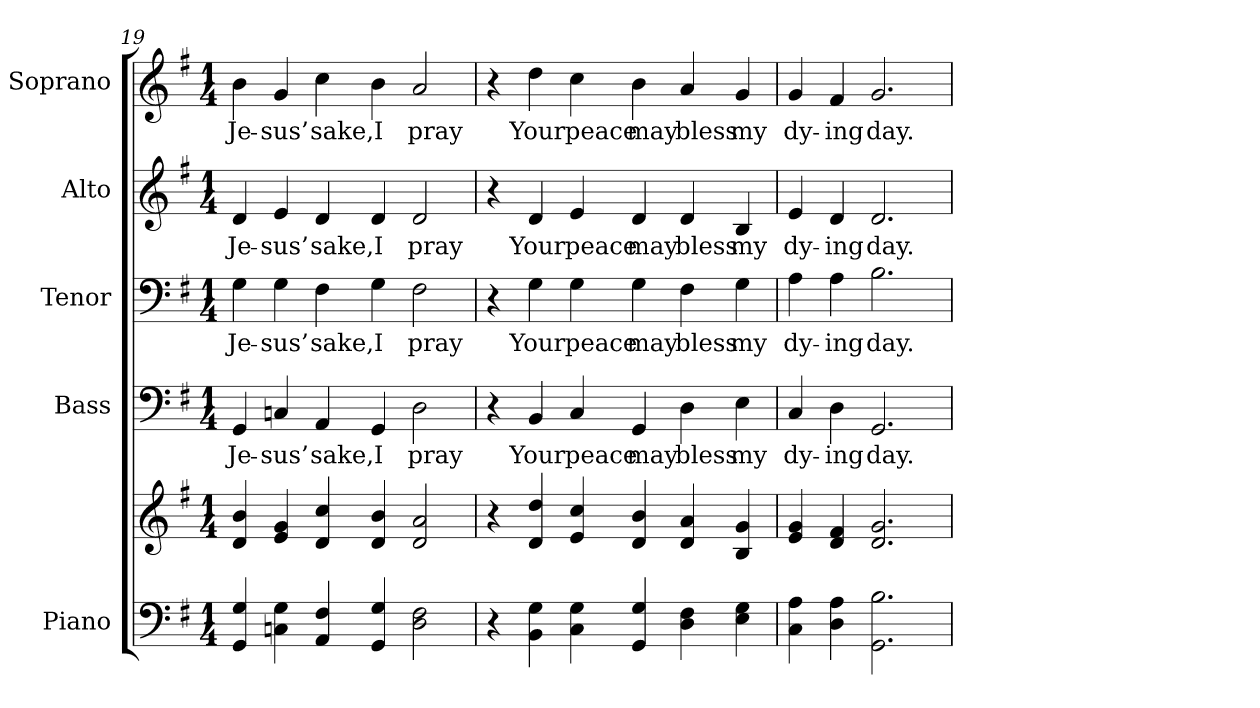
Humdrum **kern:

**kern	**kern	**kern	**text	**kern	**text	**kern	**text	**kern	**text
*part5	*part5	*part4	*part4	*part3	*part3	*part2	*part2	*part1	*part1
*staff6	*staff5	*staff4	*staff4	*staff3	*staff3	*staff2	*staff2	*staff1	*staff1
*I"Piano	*	*I"Bass	*	*I"Tenor	*	*I"Alto	*	*I"Soprano	*
*I'Pno.	*	*I'B.	*	*I'T.	*	*I'A.	*	*I'S.	*
*clefF4	*clefG2	*clefF4	*	*clefF4	*	*clefG2	*	*clefG2	*
*k[f#]	*k[f#]	*k[f#]	*	*k[f#]	*	*k[f#]	*	*k[f#]	*
*G:	*G:	*G:	*	*G:	*	*G:	*	*G:	*
*M1/4	*M1/4	*M1/4	*	*M1/4	*	*M1/4	*	*M1/4	*
=19	=19	=19	=19	=19	=19	=19	=19	=19	=19
!	!	!	!LO:LY:b:color=#000000	!	!	!	!	!	!
!	!	!	!	!	!LO:LY:b:color=#000000	!	!	!	!
!	!	!	!	!	!	!	!LO:LY:b:color=#000000	!	!
!	!	!	!	!	!	!	!	!	!LO:LY:b:color=#000000
4GGi/ 4Gi	4di/ 4bi	4GGi/	Je-	4Gi\	Je-	4di/	Je-	4bi\	Je-
!	!	!	!LO:LY:b:color=#000000	!	!	!	!	!	!
!	!	!	!	!	!LO:LY:b:color=#000000	!	!	!	!
!	!	!	!	!	!	!	!LO:LY:b:color=#000000	!	!
!	!	!	!	!	!	!	!	!	!LO:LY:b:color=#000000
4Cni\ 4Gi	4ei/ 4gi	4Cni/	-sus’	4Gi\	-sus’	4ei/	-sus’	4gi/	-sus’
!	!	!	!LO:LY:b:color=#000000	!	!	!	!	!	!
!	!	!	!	!	!LO:LY:b:color=#000000	!	!	!	!
!	!	!	!	!	!	!	!LO:LY:b:color=#000000	!	!
!	!	!	!	!	!	!	!	!	!LO:LY:b:color=#000000
4AAi/ 4F#i	4di/ 4cci	4AAi/	sake,	4F#i\	sake,	4di/	sake,	4cci\	sake,
!	!	!	!LO:LY:b:color=#000000	!	!	!	!	!	!
!	!	!	!	!	!LO:LY:b:color=#000000	!	!	!	!
!	!	!	!	!	!	!	!LO:LY:b:color=#000000	!	!
!	!	!	!	!	!	!	!	!	!LO:LY:b:color=#000000
4GGi/ 4Gi	4di/ 4bi	4GGi/	I	4Gi\	I	4di/	I	4bi\	I
!	!	!	!LO:LY:b:color=#000000	!	!	!	!	!	!
!	!	!	!	!	!LO:LY:b:color=#000000	!	!	!	!
!	!	!	!	!	!	!	!LO:LY:b:color=#000000	!	!
!	!	!	!	!	!	!	!	!	!LO:LY:b:color=#000000
2Di\ 2F#i	2di/ 2ai	2Di\	pray	2F#i\	pray	2di/	pray	2ai/	pray
!!LO:PB:g=z
=20	=20	=20	=20	=20	=20	=20	=20	=20	=20
4r	4r	4r	.	4r	.	4r	.	4r	.
!	!	!	!LO:LY:b:color=#000000	!	!	!	!	!	!
!	!	!	!	!	!LO:LY:b:color=#000000	!	!	!	!
!	!	!	!	!	!	!	!LO:LY:b:color=#000000	!	!
!	!	!	!	!	!	!	!	!	!LO:LY:b:color=#000000
4BBi\ 4Gi	4di/ 4ddi	4BBi/	Your	4Gi\	Your	4di/	Your	4ddi\	Your
!	!	!	!LO:LY:b:color=#000000	!	!	!	!	!	!
!	!	!	!	!	!LO:LY:b:color=#000000	!	!	!	!
!	!	!	!	!	!	!	!LO:LY:b:color=#000000	!	!
!	!	!	!	!	!	!	!	!	!LO:LY:b:color=#000000
4Ci\ 4Gi	4ei/ 4cci	4Ci/	peace	4Gi\	peace	4ei/	peace	4cci\	peace
!	!	!	!LO:LY:b:color=#000000	!	!	!	!	!	!
!	!	!	!	!	!LO:LY:b:color=#000000	!	!	!	!
!	!	!	!	!	!	!	!LO:LY:b:color=#000000	!	!
!	!	!	!	!	!	!	!	!	!LO:LY:b:color=#000000
4GGi/ 4Gi	4di/ 4bi	4GGi/	may	4Gi\	may	4di/	may	4bi\	may
!	!	!	!LO:LY:b:color=#000000	!	!	!	!	!	!
!	!	!	!	!	!LO:LY:b:color=#000000	!	!	!	!
!	!	!	!	!	!	!	!LO:LY:b:color=#000000	!	!
!	!	!	!	!	!	!	!	!	!LO:LY:b:color=#000000
4Di\ 4F#i	4di/ 4ai	4Di\	bless	4F#i\	bless	4di/	bless	4ai/	bless
!	!	!	!LO:LY:b:color=#000000	!	!	!	!	!	!
!	!	!	!	!	!LO:LY:b:color=#000000	!	!	!	!
!	!	!	!	!	!	!	!LO:LY:b:color=#000000	!	!
!	!	!	!	!	!	!	!	!	!LO:LY:b:color=#000000
4Ei\ 4Gi	4Bi/ 4gi	4Ei\	my	4Gi\	my	4Bi/	my	4gi/	my
=21	=21	=21	=21	=21	=21	=21	=21	=21	=21
!	!	!	!LO:LY:b:color=#000000	!	!	!	!	!	!
!	!	!	!	!	!LO:LY:b:color=#000000	!	!	!	!
!	!	!	!	!	!	!	!LO:LY:b:color=#000000	!	!
!	!	!	!	!	!	!	!	!	!LO:LY:b:color=#000000
4Ci\ 4Ai	4ei/ 4gi	4Ci/	dy-	4Ai\	dy-	4ei/	dy-	4gi/	dy-
!	!	!	!LO:LY:b:color=#000000	!	!	!	!	!	!
!	!	!	!	!	!LO:LY:b:color=#000000	!	!	!	!
!	!	!	!	!	!	!	!LO:LY:b:color=#000000	!	!
!	!	!	!	!	!	!	!	!	!LO:LY:b:color=#000000
4Di\ 4Ai	4di/ 4f#i	4Di\	-ing	4Ai\	-ing	4di/	-ing	4f#i/	-ing
!	!	!	!LO:LY:b:color=#000000	!	!	!	!	!	!
!	!	!	!	!	!LO:LY:b:color=#000000	!	!	!	!
!	!	!	!	!	!	!	!LO:LY:b:color=#000000	!	!
!	!	!	!	!	!	!	!	!	!LO:LY:b:color=#000000
2.GGi\ 2.Bi	2.di/ 2.gi	2.GGi/	day.	2.Bi\	day.	2.di/	day.	2.gi/	day.
=	=	=	=	=	=	=	=	=	=
*-	*-	*-	*-	*-	*-	*-	*-	*-	*-
